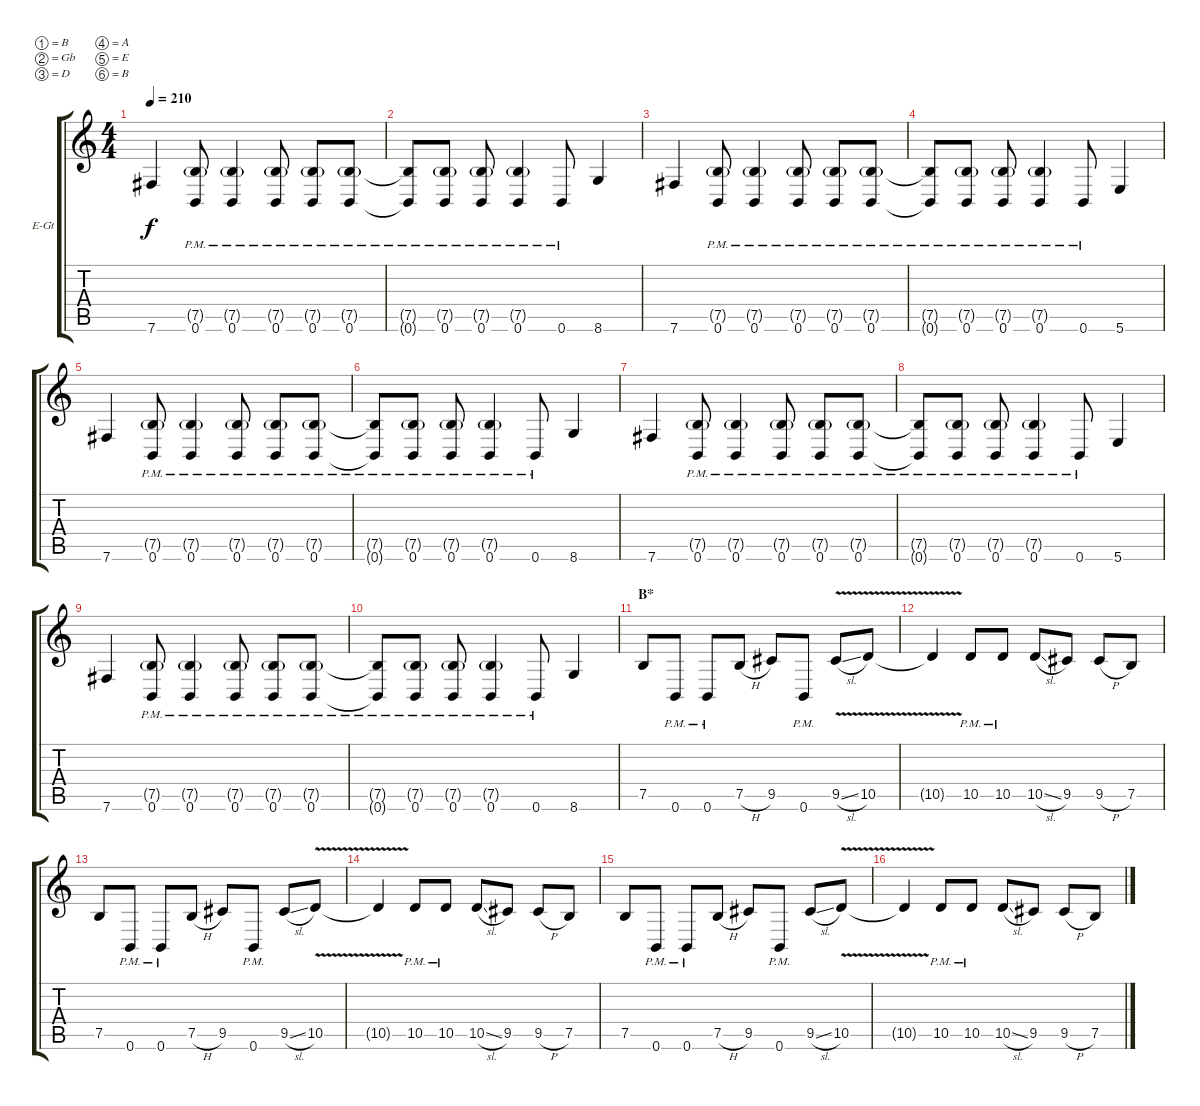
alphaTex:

\bracketExtendMode groupsimilarinstruments
\firstSystemTrackNameOrientation horizontal
\otherSystemsTrackNameOrientation horizontal
\track ("Rhythm Guitar" "E-Gt") {instrument distortionguitar}
\staff {score tabs}
\tuning (B3 Gb3 D3 A2 E2 B1)
\ts (4 4)
\tempo 210
\clef g2
\ks c
7.6.4{dy f} (0.6{pm} 7.5{g pm}).8 (7.5{g pm} 0.6{pm}).4 (0.6{pm} 7.5{g pm}).8 (7.5{g pm} 0.6{pm}).8 (0.6{pm} 7.5{g pm}).8 |
(0.6{pm t} 7.5{pm t}).8 (7.5{g pm} 0.6{pm}).8 (0.6{pm} 7.5{g pm}).8 (7.5{g pm} 0.6{pm}).4 0.6{pm}.8 8.6.4 |
7.6.4 (0.6{pm} 7.5{g pm}).8 (7.5{g pm} 0.6{pm}).4 (0.6{pm} 7.5{g pm}).8 (7.5{g pm} 0.6{pm}).8 (0.6{pm} 7.5{g pm}).8 |
(0.6{pm t} 7.5{pm t}).8 (7.5{g pm} 0.6{pm}).8 (0.6{pm} 7.5{g pm}).8 (7.5{g pm} 0.6{pm}).4 0.6{pm}.8 5.6.4 |
7.6.4 (0.6{pm} 7.5{g pm}).8 (7.5{g pm} 0.6{pm}).4 (0.6{pm} 7.5{g pm}).8 (7.5{g pm} 0.6{pm}).8 (0.6{pm} 7.5{g pm}).8 |
(0.6{pm t} 7.5{pm t}).8 (7.5{g pm} 0.6{pm}).8 (0.6{pm} 7.5{g pm}).8 (7.5{g pm} 0.6{pm}).4 0.6{pm}.8 8.6.4 |
7.6.4 (0.6{pm} 7.5{g pm}).8 (7.5{g pm} 0.6{pm}).4 (0.6{pm} 7.5{g pm}).8 (7.5{g pm} 0.6{pm}).8 (0.6{pm} 7.5{g pm}).8 |
(0.6{pm t} 7.5{pm t}).8 (7.5{g pm} 0.6{pm}).8 (0.6{pm} 7.5{g pm}).8 (7.5{g pm} 0.6{pm}).4 0.6{pm}.8 5.6.4 |
7.6.4 (0.6{pm} 7.5{g pm}).8 (7.5{g pm} 0.6{pm}).4 (0.6{pm} 7.5{g pm}).8 (7.5{g pm} 0.6{pm}).8 (0.6{pm} 7.5{g pm}).8 |
(0.6{pm t} 7.5{pm t}).8 (7.5{g pm} 0.6{pm}).8 (0.6{pm} 7.5{g pm}).8 (7.5{g pm} 0.6{pm}).4 0.6{pm}.8 8.6.4 |
\section ("" "B*")
7.5.8 0.6{pm}.8 0.6{pm}.8 7.5{h}.8 9.5.8 0.6{pm}.8 9.5{v sl}.8 10.5{v}.8 |
10.5{v t}.4 10.5{pm}.8 10.5{pm}.8 10.5{sl}.8 9.5.8 9.5{h}.8 7.5.8 |
7.5.8 0.6{pm}.8 0.6{pm}.8 7.5{h}.8 9.5.8 0.6{pm}.8 9.5{sl}.8 10.5{v}.8 |
10.5{v t}.4 10.5{pm}.8 10.5{pm}.8 10.5{sl}.8 9.5.8 9.5{h}.8 7.5.8 |
7.5.8 0.6{pm}.8 0.6{pm}.8 7.5{h}.8 9.5.8 0.6{pm}.8 9.5{sl}.8 10.5{v}.8 |
10.5{v t}.4 10.5{pm}.8 10.5{pm}.8 10.5{sl}.8 9.5.8 9.5{h}.8 7.5.8
